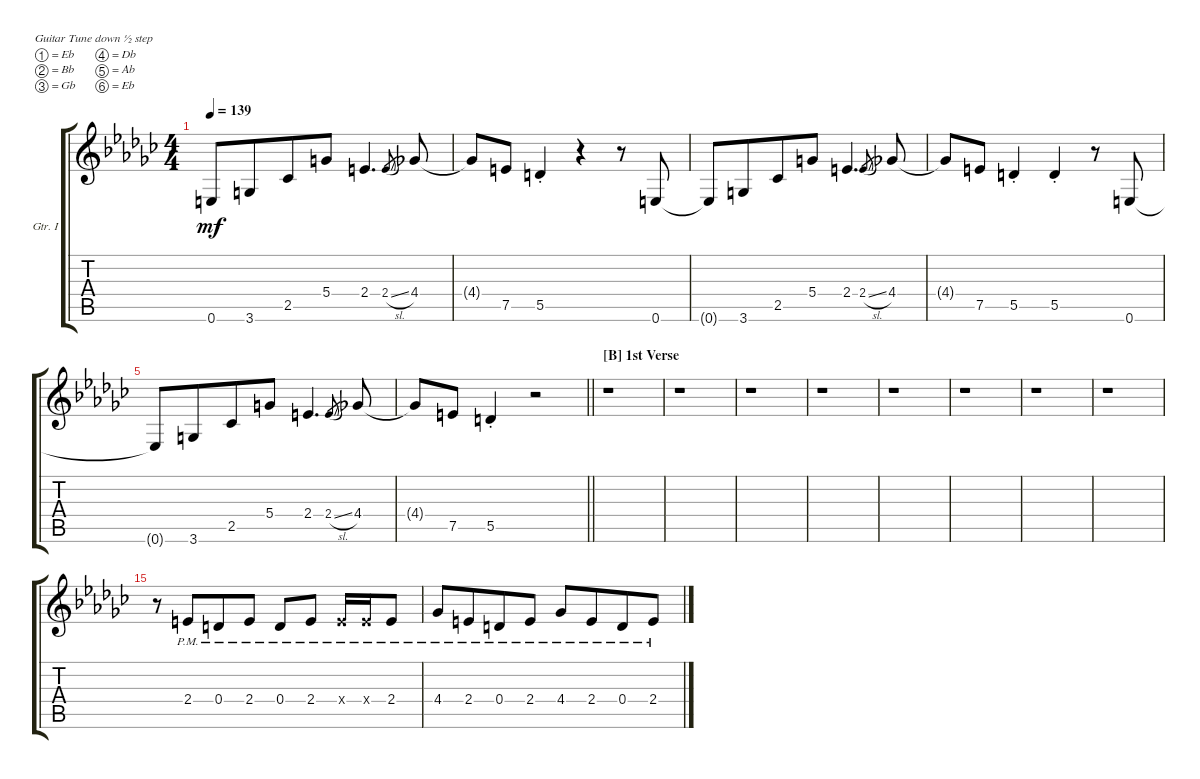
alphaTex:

\bracketExtendMode groupsimilarinstruments
\firstSystemTrackNameOrientation horizontal
\otherSystemsTrackNameOrientation horizontal
\defaultBarNumberDisplay FirstOfSystem
\track ("Electric Guitar I" "Gtr. I") {instrument distortionguitar}
\staff {score tabs}
\tuning (Eb4 Bb3 Gb3 Db3 Ab2 Eb2)
\displaytranspose 13
\ts (4 4)
\tempo 139
\clef g2
\ks gb
0.6{t}.8{dy mf} 3.6.8{beam merge} 2.5.8 5.4.8 2.4.4{d} 2.4{sl}.8{gr} 4.4.8 |
4.4{t}.8 7.5.8 5.5{st}.4 r.4 r.8 0.6.8 |
0.6{t}.8{beam merge} 3.6.8{beam merge} 2.5.8 5.4.8 2.4.4{d} 2.4{sl}.8{gr} 4.4.8 |
4.4{t}.8 7.5.8 5.5{st}.4 5.5{st}.4 r.8 0.6.8 |
0.6{t}.8 3.6.8{beam merge} 2.5.8 5.4.8 2.4.4{d} 2.4{sl}.8{gr} 4.4.8 |
\barLineRight lightlight
4.4{t}.8 7.5.8 5.5{st}.4 r.2 |
\section ("B" "1st Verse")
r.1 |
r.1 |
r.1 |
r.1 |
r.1 |
r.1 |
r.1 |
r.1 |
r.8 2.4{pm}.8{beam merge} 0.4{pm}.8 2.4{pm}.8 0.4{pm}.8{beam merge} 2.4{pm}.8{beam split} 2.4{pm x}.16 2.4{pm x}.16 2.4{pm}.8 |
4.4{pm}.8{beam merge} 2.4{pm}.8{beam merge} 0.4{pm}.8 2.4{pm}.8 4.4{pm}.8{beam merge} 2.4{pm}.8{beam merge} 0.4{pm}.8 2.4{pm}.8
